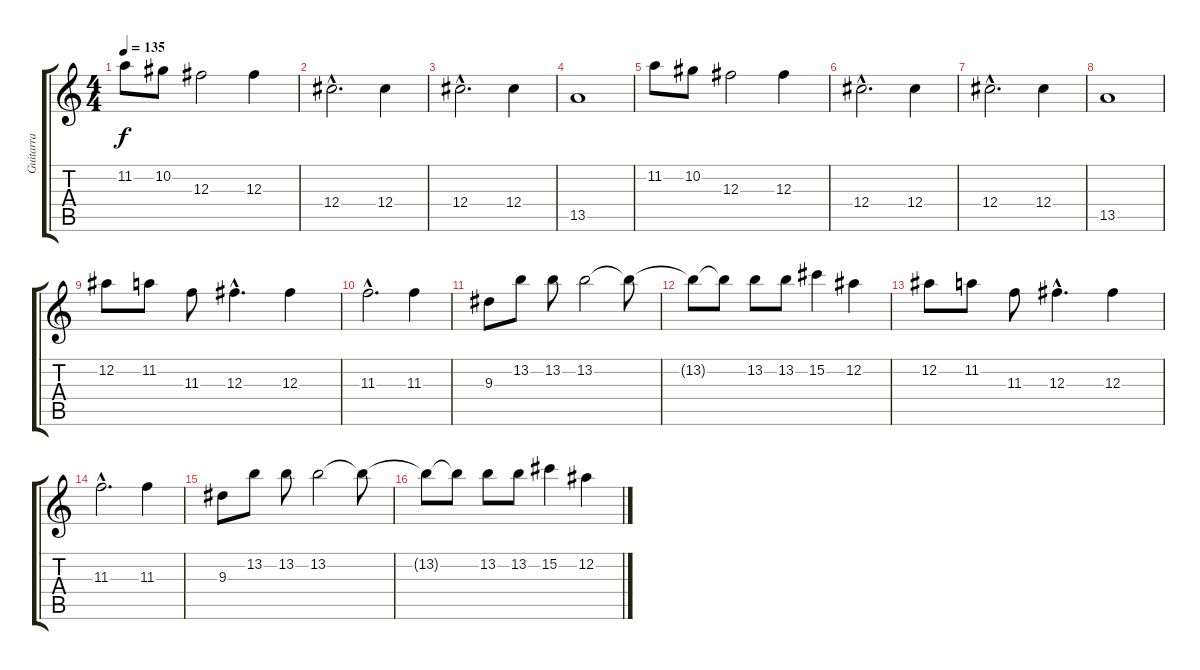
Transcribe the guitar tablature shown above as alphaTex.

\track ("Guitarra" "Guitarra") {instrument distortionguitar}
\staff {score tabs}
\tuning (Eb4 Bb3 Gb3 Db3 Ab2 Eb2) {hide}
\ts (4 4)
\tempo 135
\clef g2
\ks c
11.2.8{dy f} 10.2.8 12.3.2 12.3.4 |
12.4{hac}.2{d} 12.4.4 |
12.4{hac}.2{d} 12.4.4 |
13.5.1 |
11.2.8 10.2.8 12.3.2 12.3.4 |
12.4{hac}.2{d} 12.4.4 |
12.4{hac}.2{d} 12.4.4 |
13.5.1 |
12.2.8 11.2.8 11.3.8 12.3{hac}.4{d} 12.3.4 |
11.3{hac}.2{d} 11.3.4 |
9.3.8 13.2.8 13.2.8 13.2.2 13.2{t}.8 |
13.2{t}.8 13.2{t}.8 13.2.8 13.2.8 15.2.4 12.2.4 |
12.2.8 11.2.8 11.3.8 12.3{hac}.4{d} 12.3.4 |
11.3{hac}.2{d} 11.3.4 |
9.3.8 13.2.8 13.2.8 13.2.2 13.2{t}.8 |
13.2{t}.8 13.2{t}.8 13.2.8 13.2.8 15.2.4 12.2.4
